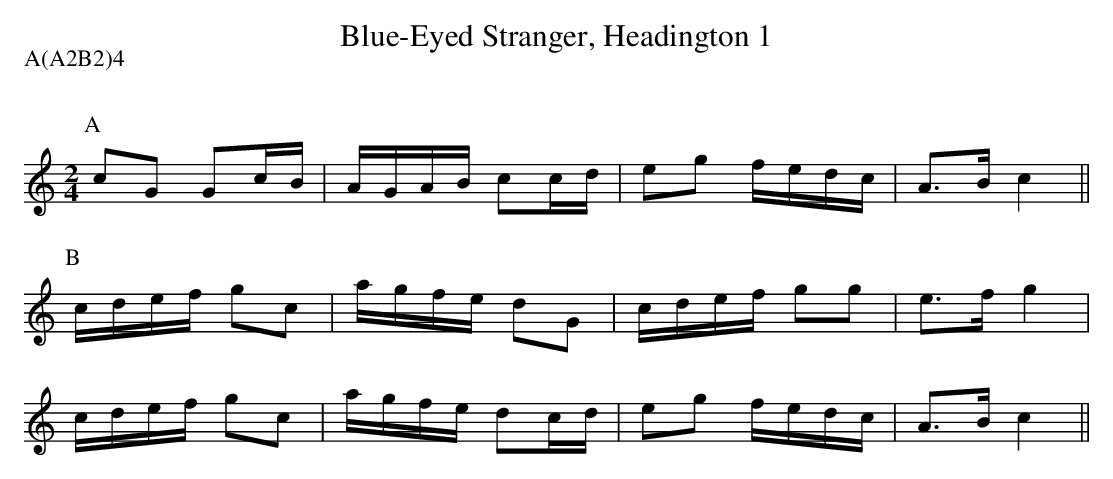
X:1
T:Blue-Eyed Stranger, Headington 1
Q:120
M:2/4
L:1/16
P:A(A2B2)4
K:C
P:A
c2G2 G2cB|AGAB c2cd|e2g2 fedc|A3B c4||
P:B
cdef g2c2|agfe d2G2|cdef g2g2|e3f g4|
cdef g2c2|agfe d2cd|e2g2 fedc|A3B c4||
